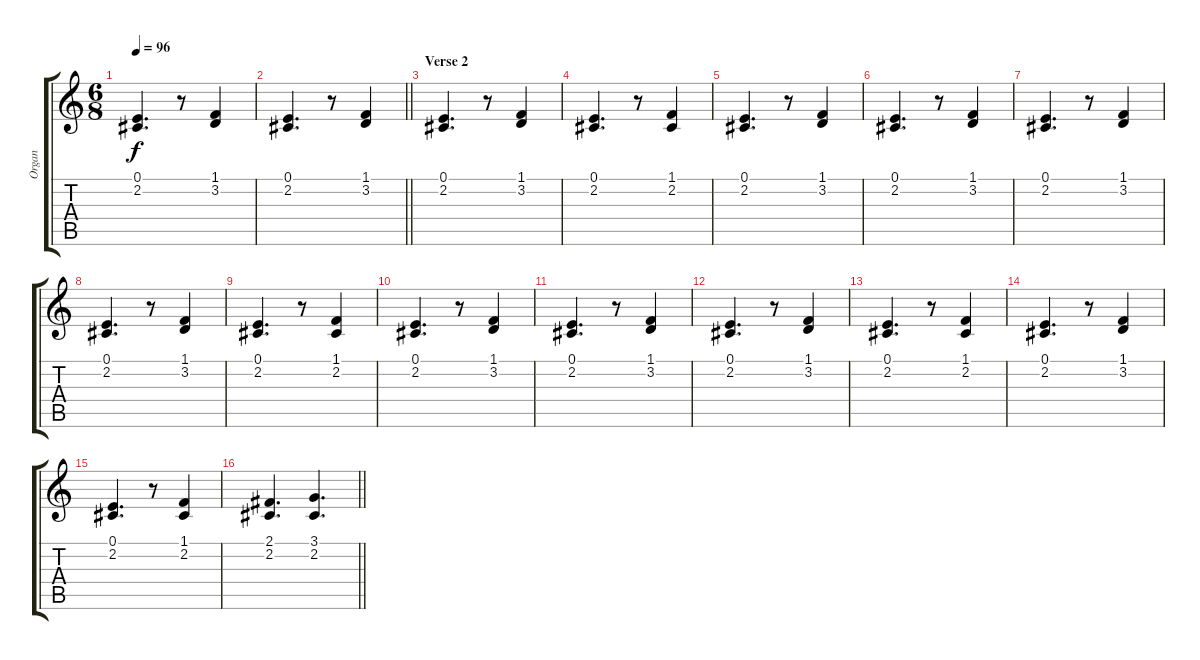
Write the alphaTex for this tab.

\track ("Organ" "Organ") {instrument percussiveorgan}
\staff {score tabs}
\tuning (E4 B3 G3 D3 A2 E2) {hide}
\ts (6 8)
\tempo 96
\clef g2
\ks c
(0.1 2.2).4{d dy f} r.8 (1.1 3.2).4 |
\barLineRight lightlight
(0.1 2.2).4{d} r.8 (1.1 3.2).4 |
\section ("" "Verse 2")
(0.1 2.2).4{d} r.8 (1.1 3.2).4 |
(0.1 2.2).4{d} r.8 (1.1 2.2).4 |
(0.1 2.2).4{d} r.8 (1.1 3.2).4 |
(0.1 2.2).4{d} r.8 (1.1 3.2).4 |
(0.1 2.2).4{d} r.8 (1.1 3.2).4 |
(0.1 2.2).4{d} r.8 (1.1 3.2).4 |
(0.1 2.2).4{d} r.8 (1.1 2.2).4 |
(0.1 2.2).4{d} r.8 (1.1 3.2).4 |
(0.1 2.2).4{d} r.8 (1.1 3.2).4 |
(0.1 2.2).4{d} r.8 (1.1 3.2).4 |
(0.1 2.2).4{d} r.8 (1.1 2.2).4 |
(0.1 2.2).4{d} r.8 (1.1 3.2).4 |
(0.1 2.2).4{d} r.8 (1.1 2.2).4 |
\barLineRight lightlight
(2.1 2.2).4{d} (3.1 2.2).4{d}
